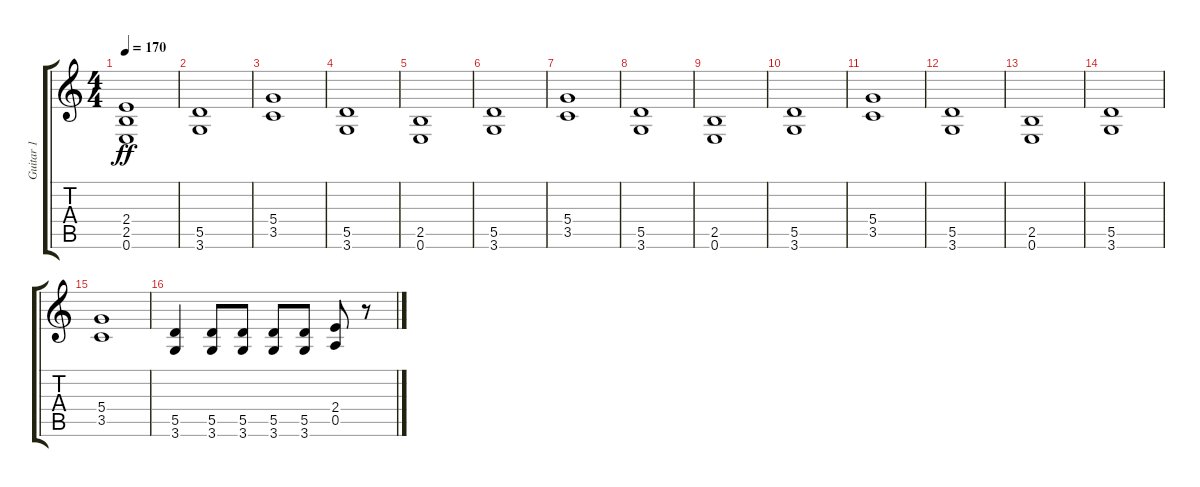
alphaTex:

\track ("Guitar 1" "Guitar 1") {instrument distortionguitar}
\staff {score tabs}
\tuning (E4 B3 G3 D3 A2 E2) {hide}
\ts (4 4)
\tempo 170
\clef g2
\ks c
(2.4 2.5 0.6).1{dy ff} |
(5.5 3.6).1 |
(5.4 3.5).1 |
(5.5 3.6).1 |
(2.5 0.6).1 |
(5.5 3.6).1 |
(5.4 3.5).1 |
(5.5 3.6).1 |
(2.5 0.6).1 |
(5.5 3.6).1 |
(5.4 3.5).1 |
(5.5 3.6).1 |
(2.5 0.6).1 |
(5.5 3.6).1 |
(5.4 3.5).1 |
(5.5 3.6).4 (5.5 3.6).8 (5.5 3.6).8 (5.5 3.6).8 (5.5 3.6).8 (2.4 0.5).8 r.8
